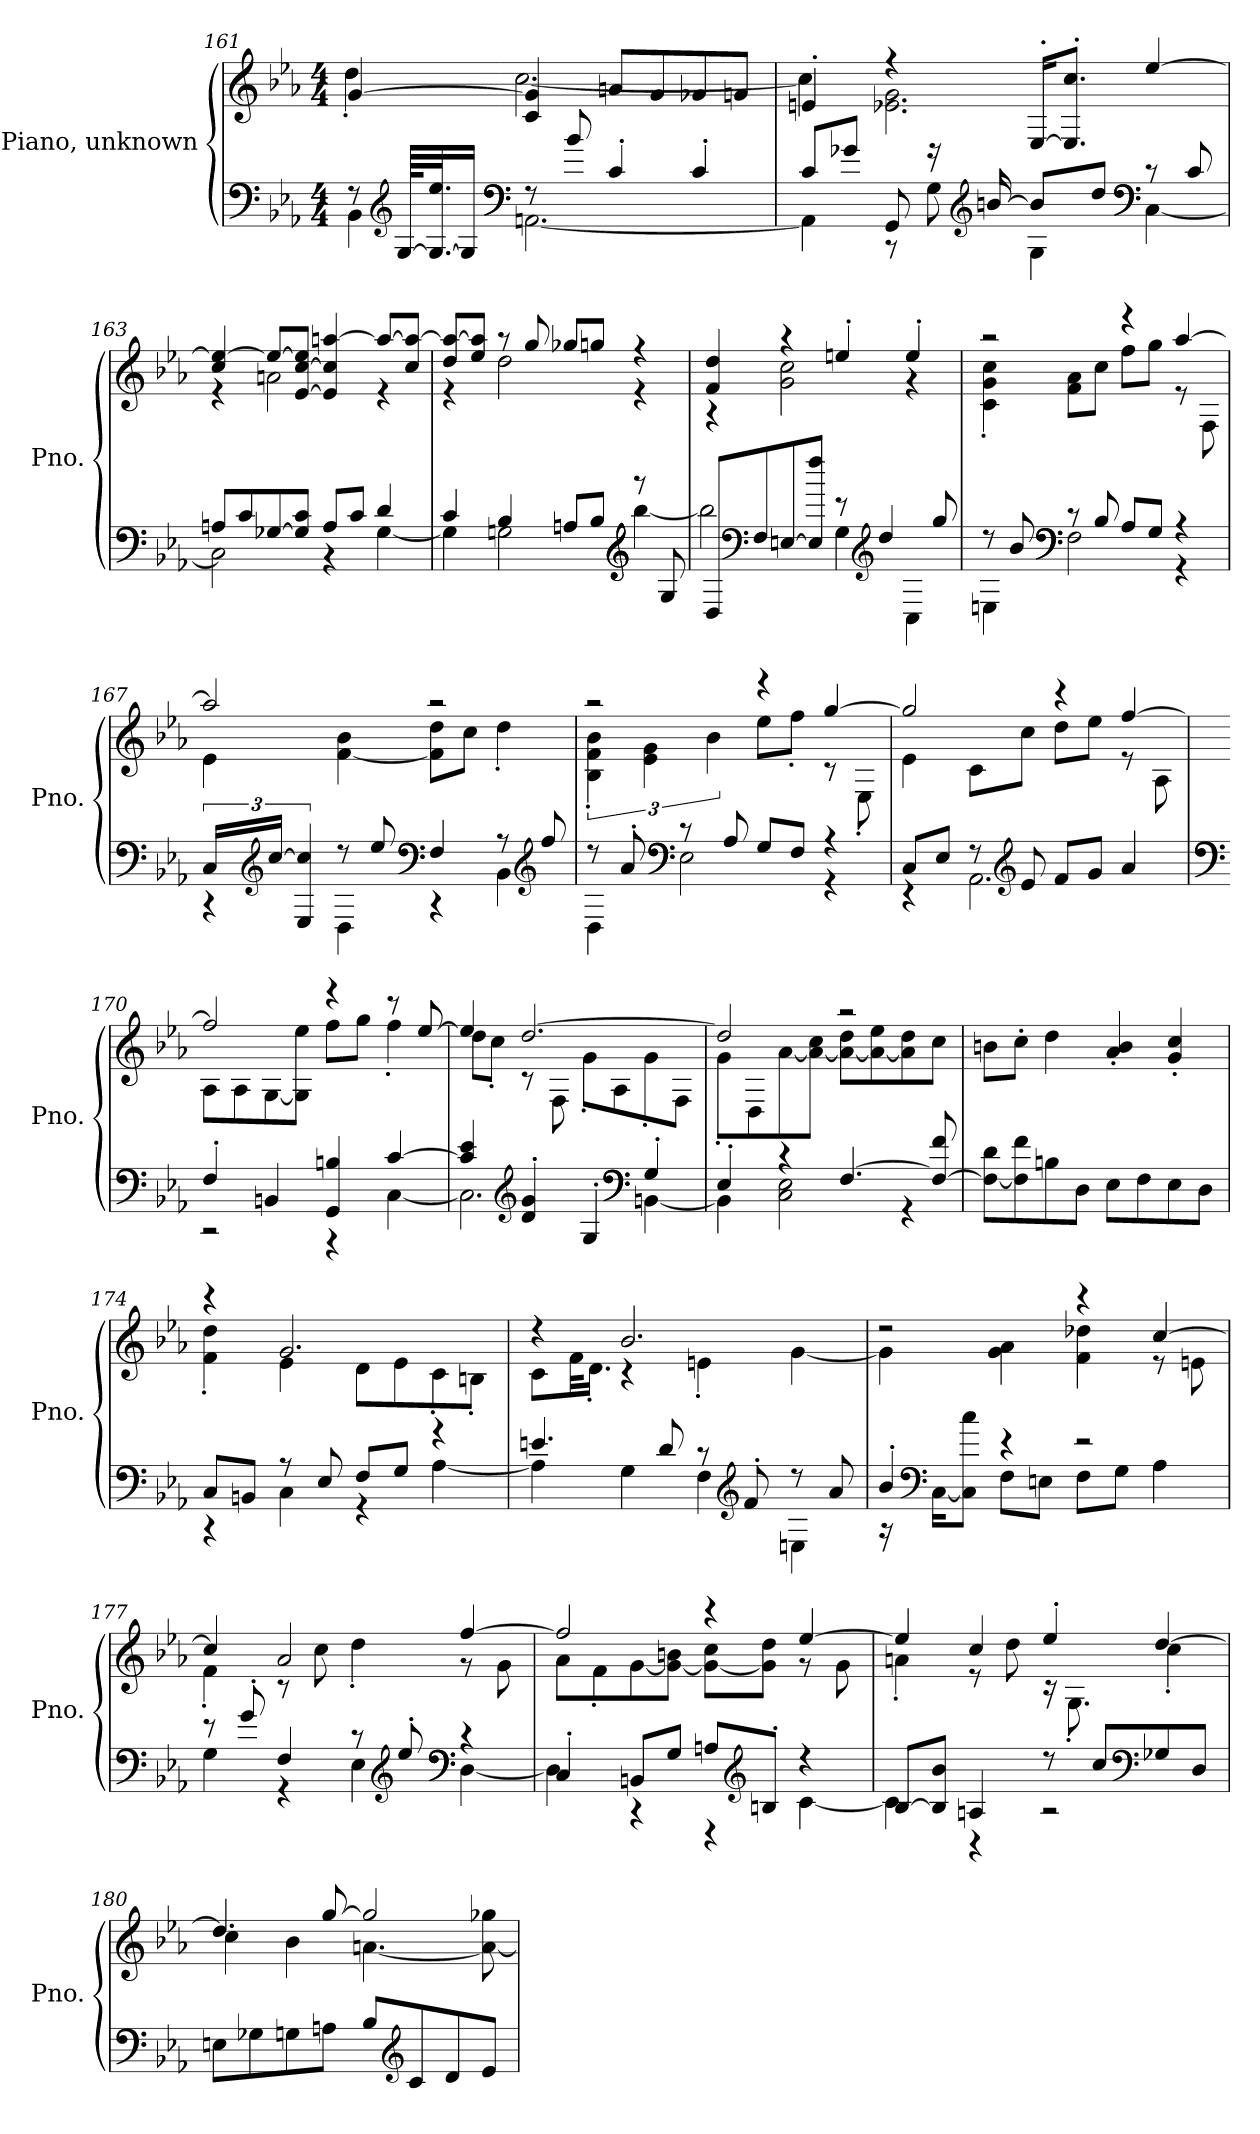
**kern	**kern
*part1	*part1
*staff2	*staff1
*I"Piano, unknown	*
*I'Pno.	*
!!LO:PB:g=z
*clefF4	*clefG2
*k[b-e-a-]	*k[b-e-a-]
*M4/4	*M4/4
=161	=161
*^	*^
8r	4BB-\	[4g/	4dd'\
*clefG2	*	*	*
[64G/KLLL	.	.	.
32.G/_ 32.ee-/J	.	.	.
16G/JJ]	.	.	.
*clefF4	*	*	*
8r	[2.AAn\	4c/ 4g/]	[2.cc\
8b-/	.	.	.
4c'/	.	8an/L	.
.	.	8g/	.
4c'/	.	8g-X/	.
.	.	8gn/J	.
=162	=162	=162	=162
8c/L	4AA\]	4en'/	4cc\]
8g-X/J	.	.	.
8GG/	8r	4r	2.e-X\ 2.g\
16r	8G\	.	.
*clefG2	*	*	*
[16bn/	.	.	.
8b/L]	4G\	[16E-'/KL	.
.	.	8.E-/]' 8.cc/'J	.
8dd/J	.	.	.
*clefF4	*	*	*
8r	[4C\	[4ee-/	.
8c/	.	.	.
!!LO:LB:g=z	!!
=163	=163	=163	=163
8An/L	2C\]	4cc/ 4ee-/_	4r
8c/	.	.	.
[8G-X/	.	8ee-/L_	2an\
8G-/] 8c/J	.	[8e-/ [8cc/ 8ee-/]J	.
8A/L	4r	4e-/] 4cc/] [4aan/	.
8c/J	.	.	.
4d/	[4G-\	8aa/L_	4r
.	.	8cc/ 8aa/_J	.
=164	=164	=164	=164
4c/	4G-\]	8dd/ 8aa/_L	4r
.	.	8ee-/ 8aa/]J	.
4B-/	2Gn\	8r	2dd\
.	.	8gg/	.
8An/L	.	8gg-X/L	.
8B-/J	.	8ggn/J	.
*clefG2	*	*	*
8r	[4bb-\	4r	4r
8G/	.	.	.
=165	=165	=165	=165
8D/L	2bb-\]	4f/ 4dd/	4r
*clefF4	*	*	*
8F/	.	.	.
[8En/	.	4r	2g\ 2cc\
8E/] 8ff/J	.	.	.
8r	4G\	4een'/	.
*clefG2	*	*	*
4dd/	.	.	.
.	4C\	4ee'/	4r
8gg/	.	.	.
!!LO:LB:g=z	!!
=166	=166	=166	=166
8r	4En\	2r	4c\' 4g\' 4cc\'
8b-/	.	.	.
*clefF4	*	*	*
8r	2F\	.	8f\ 8a-\L
8B-/	.	.	8cc\J
8A-/L	.	4r	8ff\L
8G/J	.	.	8gg\J
4r	4r	[4aa-/	8r
.	.	.	8F\
=167	=167	=167	=167
24C/LL	4r	2aa-/]	4e-\
*clefG2	*	*	*
[24cc/JJ	.	.	.
6E-/ 6cc/]	.	.	.
8r	4D\	.	[4f\ 4b-\
8ee-/	.	.	.
*clefF4	*	*	*
4F/	4r	2r	8f\] 8dd\L
.	.	.	8cc\J
8r	4BB-\	.	4dd'\
*clefG2	*	*	*
8ff/	.	.	.
=168	=168	=168	=168
8r	4D\	2r	6B-\' 6f\' 6b-\'
8a-'/	.	.	.
.	.	.	6e-\ 6g\
*clefF4	*	*	*
8r	2E-\	.	.
.	.	.	6b-\
8A-/	.	.	.
8G/L	.	4r	8ee-\L
8F/J	.	.	8ff'\J
4r	4r	[4gg/	8r
.	.	.	8E-'\
!!LO:LB:g=z	!!
=169	=169	=169	=169
8C/L	4r	2gg/]	4e-\
8E-/J	.	.	.
8r	2.AA-\	.	8c\L
*clefG2	*	*	*
8e-/	.	.	8cc\J
8f/L	.	4r	8dd\L
8g/J	.	.	8ee-\J
4a-/	.	[4ff/	8r
.	.	.	8A-\
=170	=170	=170	=170
*clefF4	*	*	*
4F'/	2r	2ff/]	8A-\L
.	.	.	8A-\
4BBn/	.	.	[8G\
.	.	.	8G\] 8ee-\J
4GG/ 4Bn/	4r	4r	8ff\L
.	.	.	8gg\J
[4c/	[4C\	8r	4ff'\
.	.	[8ee-/	.
=171	=171	=171	=171
4c/] 4e-/	2.C\]	4ee-/]	8dd\L
.	.	.	8cc'\J
*clefG2	*	*	*
4d/' 4g/'	.	[2.dd/	8r
.	.	.	8F\
4G'/	.	.	8g'\L
.	.	.	8A-\
*clefF4	*	*	*
4G'/	[4BBn\	.	8g'\
.	.	.	8F\J
!!LO:LB:g=z	!!
=172	=172	=172	=172
4E-'/	4BB\]	2dd/]	8g'\L
.	.	.	8D\
4r	2C\ 2E-\	.	[8a-\
.	.	.	8a-\_ 8cc\J
[4.F/	.	2r	8a-\_ 8dd\L
.	.	.	8a-\_ 8ee-\
.	4r	.	8a-\] 8dd\
8F/_ 8f/	.	.	8cc\J
*v	*v	*	*
*	*v	*v
=173	=173
8F\_ 8d\L	8bn\L
8F\] 8f\	8cc'\J
8Bn\	4dd\
8D\J	.
8E-\L	4a-/' 4b/'
8F\	.
8E-\	4g/' 4cc/'
8D\J	.
=174	=174
*^	*^
8C/L	4r	4r	4f\' 4dd\'
8BBn/J	.	.	.
8r	4C\	2.g/	4e-\
8E-/	.	.	.
8F/L	4r	.	8d\L
8G/J	.	.	8e-\
4r	[4A-\	.	8c'\
.	.	.	8Bn'\J
!!LO:LB:g=z	!!
=175	=175	=175	=175
4.en/	4A-\]	4r	8c\L
.	.	.	32f\KL
.	.	.	16.d'\JJ
.	4G\	2.b-/	4r
8d/	.	.	.
8r	4F\	.	4en'\
*clefG2	*	*	*
8f'/	.	.	.
8r	4En\	.	[4g\
8a-/	.	.	.
=176	=176	=176	=176
4b-'/	16r	2r	4g\]
*clefF4	*	*	*
.	[16C\KL	.	.
.	8C\] 8cc\J	.	.
4r	8F\L	.	4g\ 4a-\
.	8En\J	.	.
2r	8F\L	4r	4f\ 4dd-X\
.	8G\J	.	.
.	4A-\	[4cc/	8r
.	.	.	8en\
=177	=177	=177	=177
8r	4G\	4cc/]	4f'\
8g'/	.	.	.
4F/	4r	2a-/	8r
.	.	.	8cc\
8r	4E-\	.	4dd'\
*clefG2	*	*	*
8ee-'/	.	.	.
*clefF4	*	*	*
4r	[4D\	[4ff/	8r
.	.	.	8g\
!!LO:PB:g=z	!!
=178	=178	=178	=178
4C'/	4D\]	2ff/]	8a-\L
.	.	.	8f'\
8BBn/L	4r	.	[8g\
8G/J	.	.	8g\_ 8bn\J
8An/L	4r	4r	8g\_ 8cc\L
*clefG2	*	*	*
8Bn'/J	.	.	8g\] 8dd\J
4r	[4c\	[4ee-/	8r
.	.	.	8g\
=179	=179	=179	=179
[8B-/L	4c\]	4ee-/]	4an'\
8B-/] 8b-/J	.	.	.
4An/	4r	4cc/	8r
.	.	.	8dd\
8r	2r	4ee-'/	16r
.	.	.	8.G'\
8cc/L	.	.	.
*clefF4	*	*	*
8G-X/	.	[4dd/	4cc'\
8D/J	.	.	.
*v	*v	*	*
=180	=180	=180
8En\L	4.dd/]	4cc\
8G-X\	.	.
8Gn\	.	4b-\
8An\J	[8gg/	.
8B-/L	2gg/]	[4.an\
*clefG2	*	*
8c/	.	.
8d/	.	.
8e-/J	.	8a\_ 8gg-X\
*	*v	*v
=	=
*-	*-
